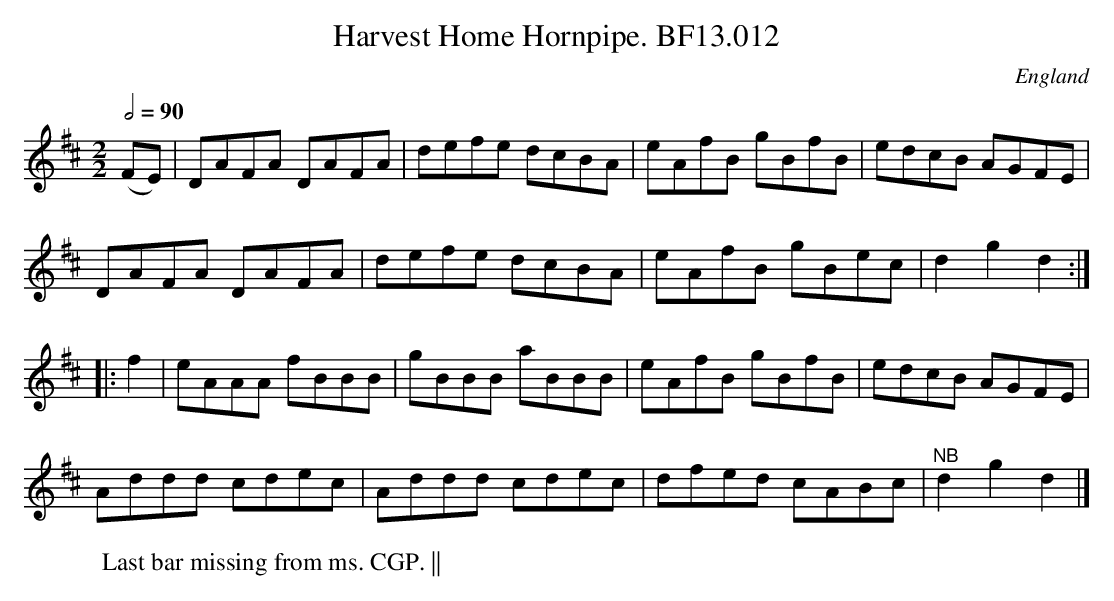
X:1
T:Harvest Home Hornpipe. BF13.012
L:1/8
M:2/2
O:England
Q:1/2=90
K:D major
(FE)|DAFA DAFA|defe dcBA|eAfB gBfB|edcB AGFE|!
DAFA DAFA|defe dcBA|eAfB gBec|d2g2d2:|!
|:f2|eAAA fBBB|gBBB aBBB|eAfB gBfB|edcB AGFE|!
Addd cdec|Addd cdec|dfed cABc|"^NB"d2g2d2 |]
W:Last bar missing from ms. CGP. ||
